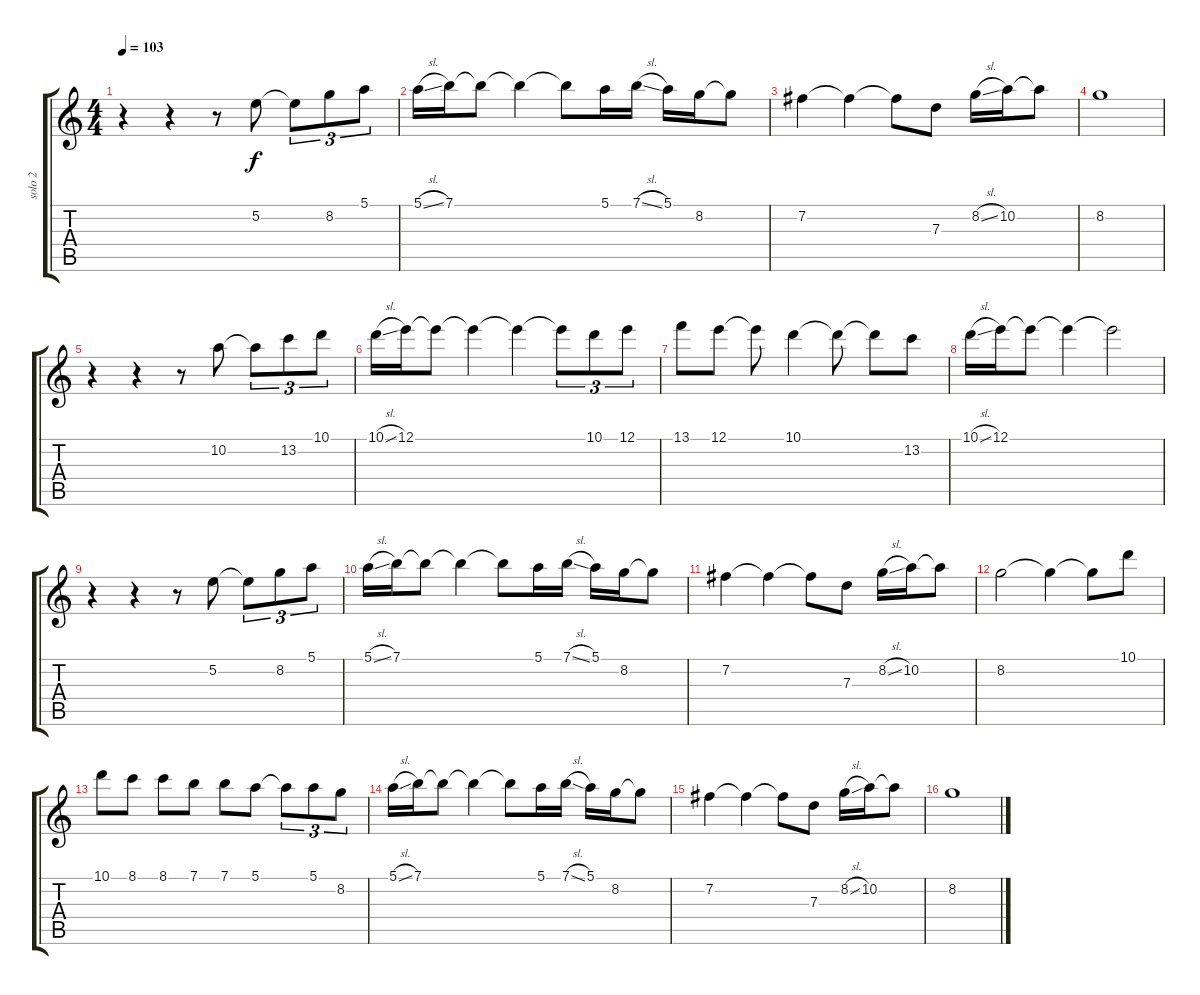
\track ("solo 2" "solo 2") {instrument acousticguitarsteel}
\staff {score tabs}
\tuning (E4 B3 G3 D3 A2 E2) {hide}
\ts (4 4)
\tempo 103
\clef g2
\ks c
r.4{dy f} r.4 r.8 5.2.8 5.2{t}.8{tu (3 2)} 8.2.8{tu (3 2)} 5.1.8{tu (3 2)} |
5.1{sl}.16 7.1.16 7.1{t}.8 7.1{t}.4 7.1{t}.8 5.1.16 7.1{sl}.16 5.1.16 8.2.16 8.2{t}.8 |
7.2.4 7.2{t}.4 7.2{t}.8 7.3.8 8.2{sl}.16 10.2.16 10.2{t}.8 |
8.2.1 |
r.4 r.4 r.8 10.2.8 10.2{t}.8{tu (3 2)} 13.2.8{tu (3 2)} 10.1.8{tu (3 2)} |
10.1{sl}.16 12.1.16 12.1{t}.8 12.1{t}.4 12.1{t}.4 12.1{t}.8{tu (3 2)} 10.1.8{tu (3 2)} 12.1.8{tu (3 2)} |
13.1.8 12.1.8 12.1{t}.8 10.1.4 10.1{t}.8 10.1{t}.8 13.2.8 |
10.1{sl}.16 12.1.16 12.1{t}.8 12.1{t}.4 12.1{t}.2 |
r.4 r.4 r.8 5.2.8 5.2{t}.8{tu (3 2)} 8.2.8{tu (3 2)} 5.1.8{tu (3 2)} |
5.1{sl}.16 7.1.16 7.1{t}.8 7.1{t}.4 7.1{t}.8 5.1.16 7.1{sl}.16 5.1.16 8.2.16 8.2{t}.8 |
7.2.4 7.2{t}.4 7.2{t}.8 7.3.8 8.2{sl}.16 10.2.16 10.2{t}.8 |
8.2.2 8.2{t}.4 8.2{t}.8 10.1.8 |
10.1.8 8.1.8 8.1.8 7.1.8 7.1.8 5.1.8 5.1{t}.8{tu (3 2)} 5.1.8{tu (3 2)} 8.2.8{tu (3 2)} |
5.1{sl}.16 7.1.16 7.1{t}.8 7.1{t}.4 7.1{t}.8 5.1.16 7.1{sl}.16 5.1.16 8.2.16 8.2{t}.8 |
7.2.4 7.2{t}.4 7.2{t}.8 7.3.8 8.2{sl}.16 10.2.16 10.2{t}.8 |
8.2.1
